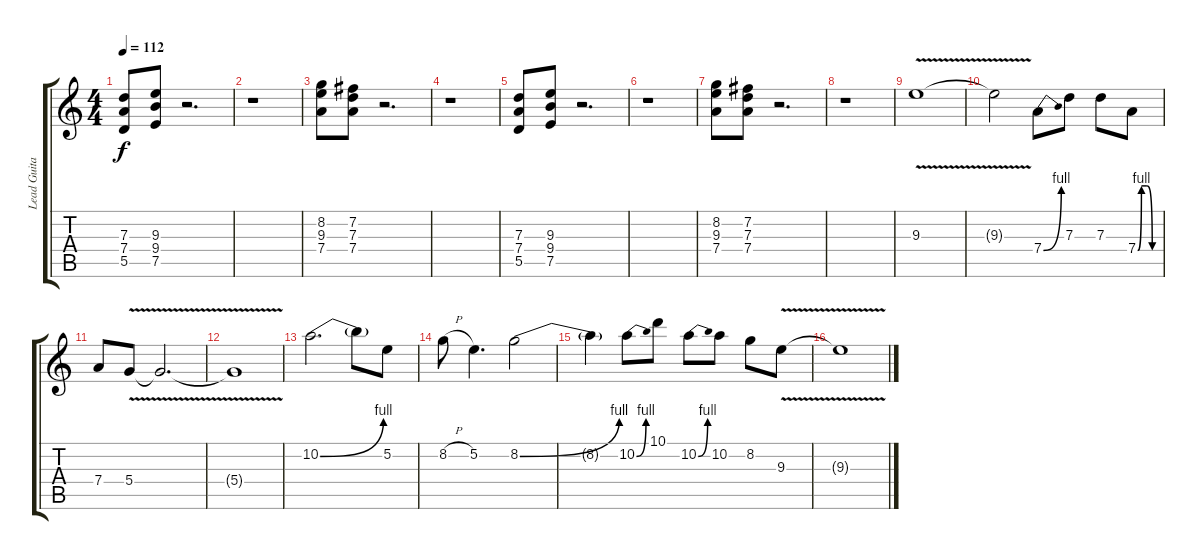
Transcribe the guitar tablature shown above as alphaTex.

\track ("Lead Guitar" "Lead Guita") {instrument overdrivenguitar}
\staff {score tabs}
\tuning (E4 B3 G3 D3 A2 E2) {hide}
\ts (4 4)
\tempo 112
\clef g2
\ks c
(7.3 7.4 5.5).8{dy f instrument overdrivenguitar} (9.3 9.4 7.5).8 r.2{d} |
r.1 |
(8.2 9.3 7.4).8 (7.2 7.3 7.4).8 r.2{d} |
r.1 |
(7.3 7.4 5.5).8 (9.3 9.4 7.5).8 r.2{d} |
r.1 |
(8.2 9.3 7.4).8 (7.2 7.3 7.4).8 r.2{d} |
r.1 |
9.3{v}.1 |
9.3{v t}.2 7.4{be (bend 0 0 60 4)}.8 7.3.8 7.3.8 7.4{be (custom 0 0 10 4 25 4 40 0 60 0)}.8 |
7.4.8 5.4{v}.8 5.4{v t}.2{d} |
5.4{v t}.1 |
10.2{be (bend 0 0 60 4)}.2{d} 10.2{t}.8 5.2.8 |
8.2{h}.8 5.2.4{d} 8.2{be (bend 0 0 60 4)}.2 |
8.2{t}.4 10.2{be (bend 0 0 60 4)}.8 10.1.8 10.2{be (bend 0 0 60 4)}.8 10.2.8 8.2.8 9.3{v}.8 |
9.3{v t}.1
